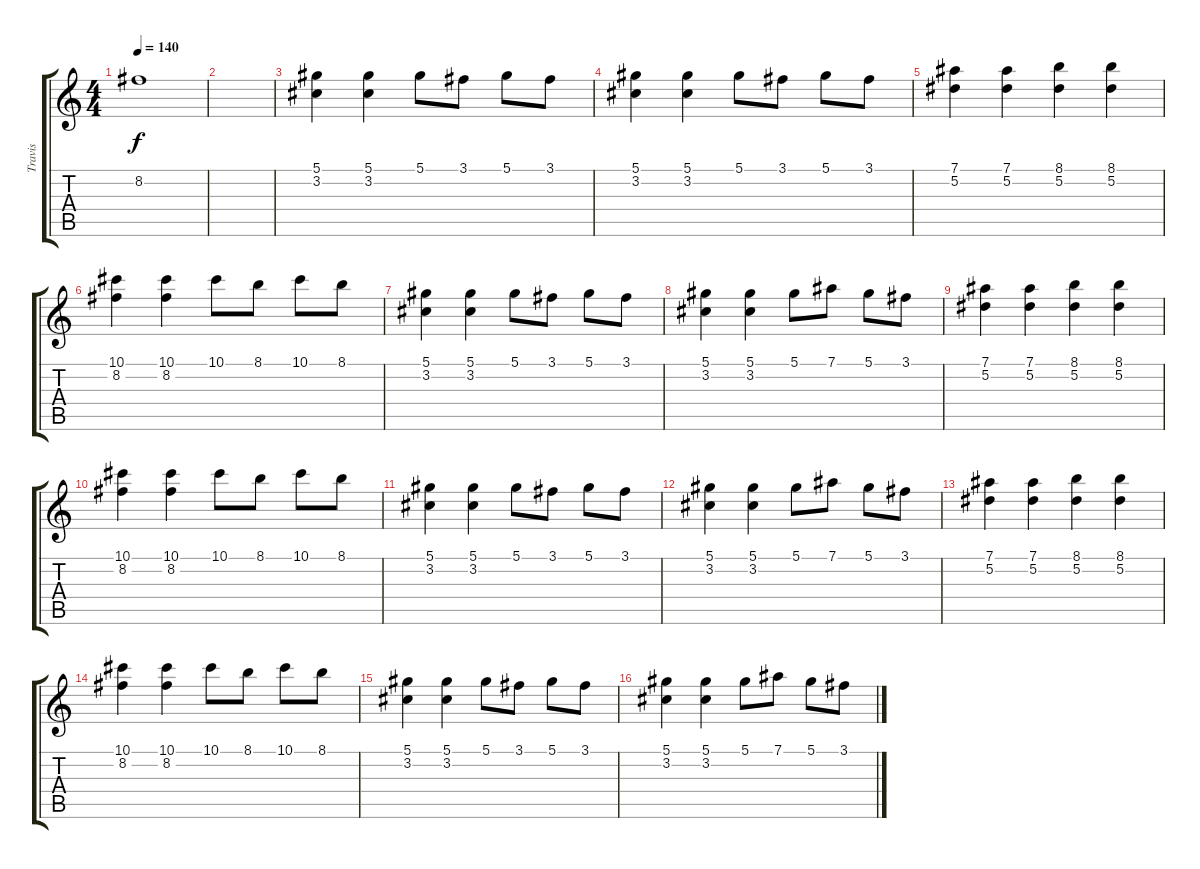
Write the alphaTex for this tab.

\track ("Travis" "Travis") {instrument overdrivenguitar}
\staff {score tabs}
\tuning (Eb4 Bb3 Gb3 Db3 Ab2 Eb2) {hide}
\ts (4 4)
\tempo 140
\clef g2
\ks c
8.2{t}.1{dy f} |
|
(5.1 3.2).4{instrument overdrivenguitar} (5.1 3.2).4 5.1.8 3.1.8 5.1.8 3.1.8 |
(5.1 3.2).4 (5.1 3.2).4 5.1.8 3.1.8 5.1.8 3.1.8 |
(7.1 5.2).4 (7.1 5.2).4 (8.1 5.2).4 (8.1 5.2).4 |
(10.1 8.2).4 (10.1 8.2).4 10.1.8 8.1.8 10.1.8 8.1.8 |
(5.1 3.2).4 (5.1 3.2).4 5.1.8 3.1.8 5.1.8 3.1.8 |
(5.1 3.2).4 (5.1 3.2).4 5.1.8 7.1.8 5.1.8 3.1.8 |
(7.1 5.2).4 (7.1 5.2).4 (8.1 5.2).4 (8.1 5.2).4 |
(10.1 8.2).4 (10.1 8.2).4 10.1.8 8.1.8 10.1.8 8.1.8 |
(5.1 3.2).4 (5.1 3.2).4 5.1.8 3.1.8 5.1.8 3.1.8 |
(5.1 3.2).4 (5.1 3.2).4 5.1.8 7.1.8 5.1.8 3.1.8 |
(7.1 5.2).4 (7.1 5.2).4 (8.1 5.2).4 (8.1 5.2).4 |
(10.1 8.2).4 (10.1 8.2).4 10.1.8 8.1.8 10.1.8 8.1.8 |
(5.1 3.2).4 (5.1 3.2).4 5.1.8 3.1.8 5.1.8 3.1.8 |
(5.1 3.2).4 (5.1 3.2).4 5.1.8 7.1.8 5.1.8 3.1.8
